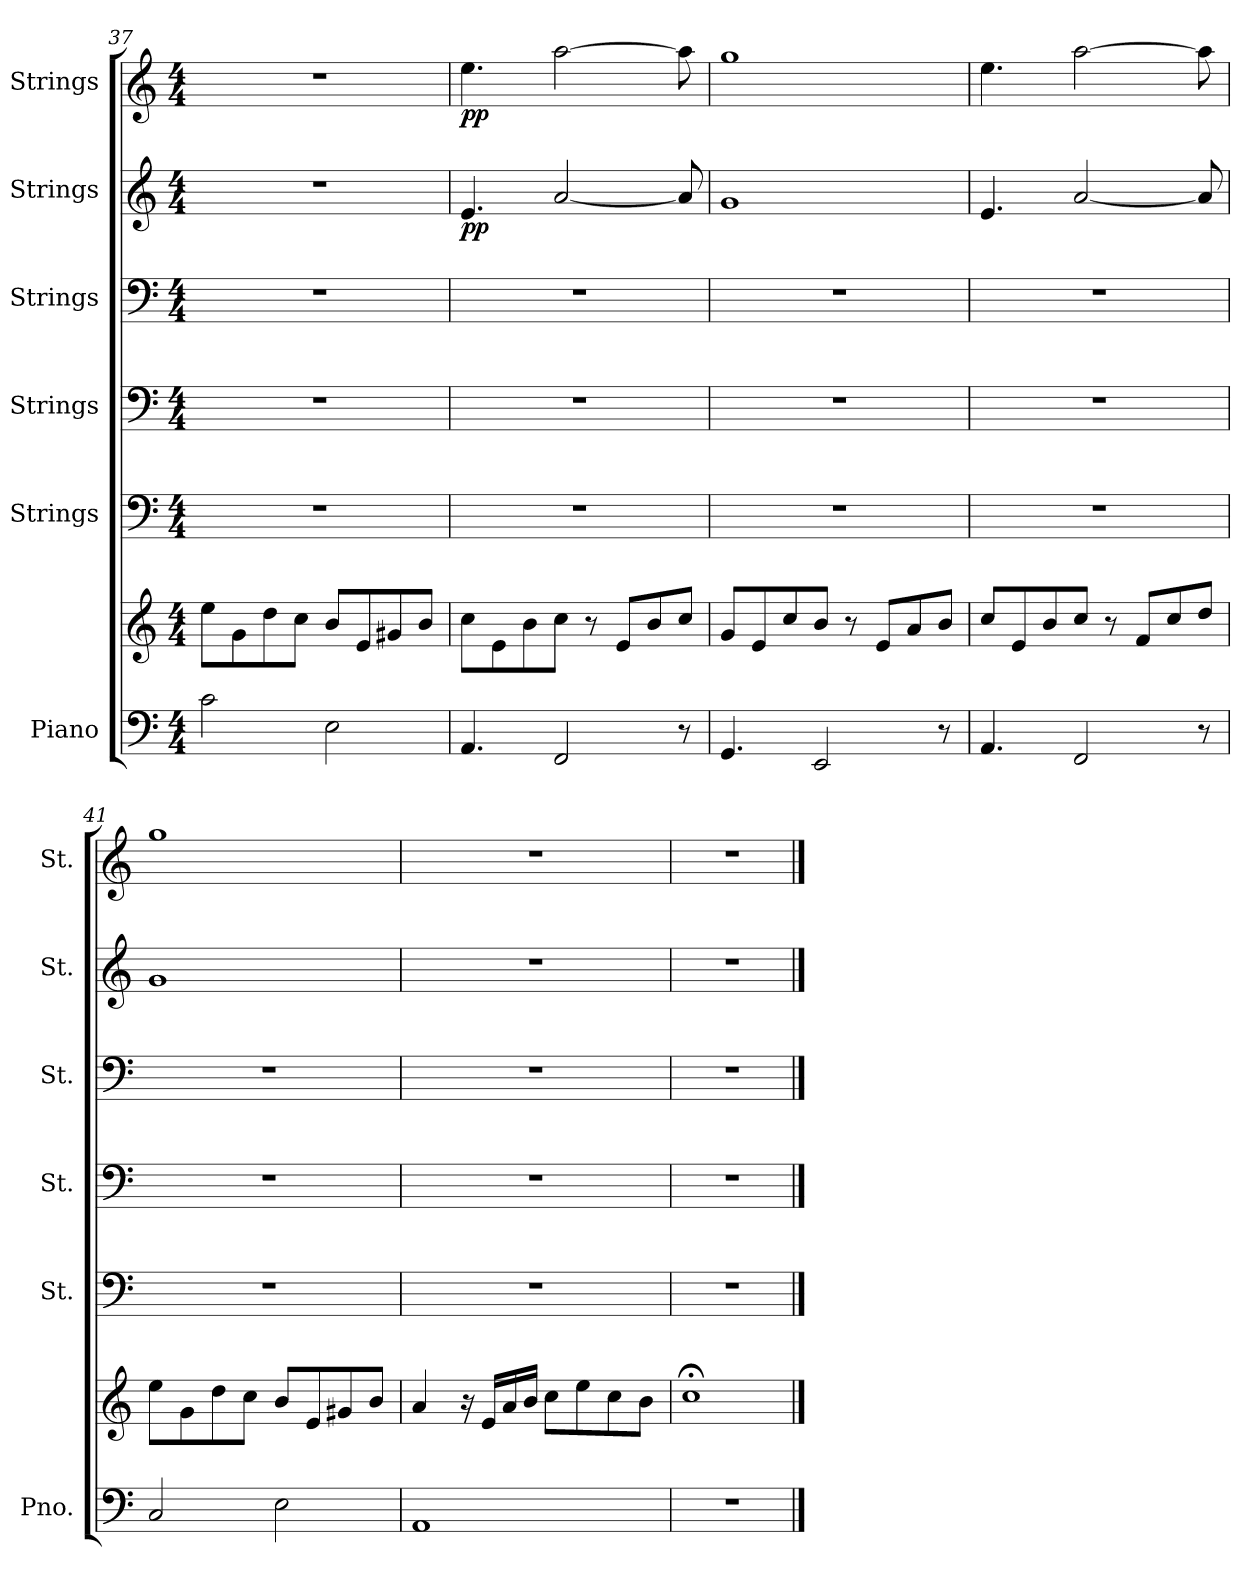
**kern	**kern	**kern	**kern	**kern	**kern	**dynam	**kern	**dynam
*part6	*part6	*part5	*part4	*part3	*part2	*part2	*part1	*part1
*staff7	*staff6	*staff5	*staff4	*staff3	*staff2	*staff2	*staff1	*staff1
*I"Piano	*	*I"Strings	*I"Strings	*I"Strings	*I"Strings	*	*I"Strings	*
*I'Pno.	*	*I'St.	*I'St.	*I'St.	*I'St.	*	*I'St.	*
*clefF4	*clefG2	*clefF4	*clefF4	*clefF4	*clefG2	*	*clefG2	*
*k[]	*k[]	*k[]	*k[]	*k[]	*k[]	*	*k[]	*
*M4/4	*M4/4	*M4/4	*M4/4	*M4/4	*M4/4	*	*M4/4	*
=37	=37	=37	=37	=37	=37	=37	=37	=37
2c\	8ee\L	1r	1r	1r	1r	.	1r	.
.	8g\	.	.	.	.	.	.	.
.	8dd\	.	.	.	.	.	.	.
.	8cc\J	.	.	.	.	.	.	.
2E\	8b/L	.	.	.	.	.	.	.
.	8e/	.	.	.	.	.	.	.
.	8g#X/	.	.	.	.	.	.	.
.	8b/J	.	.	.	.	.	.	.
!!LO:PB:g=z
=38	=38	=38	=38	=38	=38	=38	=38	=38
!	!	!	!	!	!	!LO:DY:b	!	!LO:DY:b
4.AA/	8cc\L	1r	1r	1r	4.e/	pp	4.ee\	pp
.	8e\	.	.	.	.	.	.	.
.	8b\	.	.	.	.	.	.	.
2FF/	8cc\J	.	.	.	[2a/	.	[2aa\	.
.	8r	.	.	.	.	.	.	.
.	8e/L	.	.	.	.	.	.	.
.	8b/	.	.	.	.	.	.	.
8r	8cc/J	.	.	.	8a/]	.	8aa\]	.
=39	=39	=39	=39	=39	=39	=39	=39	=39
4.GG/	8g/L	1r	1r	1r	1g	.	1gg	.
.	8e/	.	.	.	.	.	.	.
.	8cc/	.	.	.	.	.	.	.
2EE/	8b/J	.	.	.	.	.	.	.
.	8r	.	.	.	.	.	.	.
.	8e/L	.	.	.	.	.	.	.
.	8a/	.	.	.	.	.	.	.
8r	8b/J	.	.	.	.	.	.	.
=40	=40	=40	=40	=40	=40	=40	=40	=40
4.AA/	8cc/L	1r	1r	1r	4.e/	.	4.ee\	.
.	8e/	.	.	.	.	.	.	.
.	8b/	.	.	.	.	.	.	.
2FF/	8cc/J	.	.	.	[2a/	.	[2aa\	.
.	8r	.	.	.	.	.	.	.
.	8f/L	.	.	.	.	.	.	.
.	8cc/	.	.	.	.	.	.	.
8r	8dd/J	.	.	.	8a/]	.	8aa\]	.
=41	=41	=41	=41	=41	=41	=41	=41	=41
2C/	8ee\L	1r	1r	1r	1g	.	1gg	.
.	8g\	.	.	.	.	.	.	.
.	8dd\	.	.	.	.	.	.	.
.	8cc\J	.	.	.	.	.	.	.
2E\	8b/L	.	.	.	.	.	.	.
.	8e/	.	.	.	.	.	.	.
.	8g#X/	.	.	.	.	.	.	.
.	8b/J	.	.	.	.	.	.	.
=42	=42	=42	=42	=42	=42	=42	=42	=42
1AA	4a/	1r	1r	1r	1r	.	1r	.
.	16r	.	.	.	.	.	.	.
.	16e/LL	.	.	.	.	.	.	.
.	16a/	.	.	.	.	.	.	.
.	16b/JJ	.	.	.	.	.	.	.
.	8cc\L	.	.	.	.	.	.	.
.	8ee\	.	.	.	.	.	.	.
.	8cc\	.	.	.	.	.	.	.
.	8b\J	.	.	.	.	.	.	.
=43	=43	=43	=43	=43	=43	=43	=43	=43
1r	1cc;<	1r	1r	1r	1r	.	1r	.
==	==	==	==	==	==	==	==	==
*-	*-	*-	*-	*-	*-	*-	*-	*-
